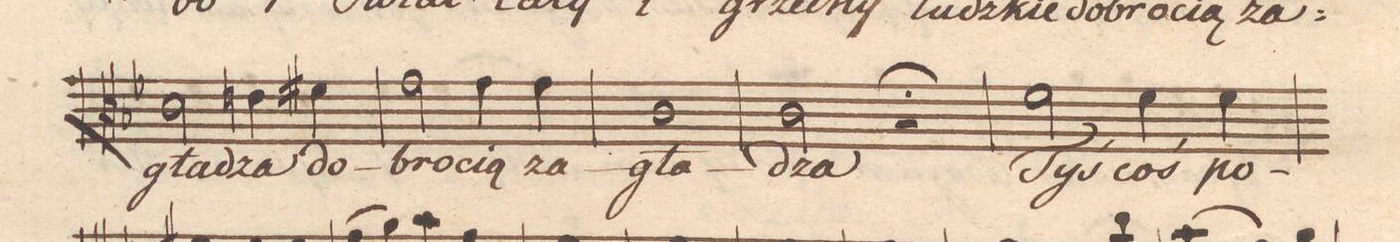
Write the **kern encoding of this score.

**kern	**text	**dynam
*I"Alto	*	*
*clefC3	*	*
*k[b-e-]	*	*
*met(c)	*	*
*M4/4	*	*
2d\	-gła-	.
4en\	-dza	.
4f#X\	do-	.
=47	=47	=47
2g\	-bro-	.
4g\	-cią	.
4g\	za-	.
=48	=48	=48
1c\	-gła-	.
=49	=49	=49
2c\	-dza	.
2r;	.	.
=50	=50	=50
2f\	Tyś	.
4f\	coś	.
4f\	po-	.
=51	=51	=51
*-	*-	*-
